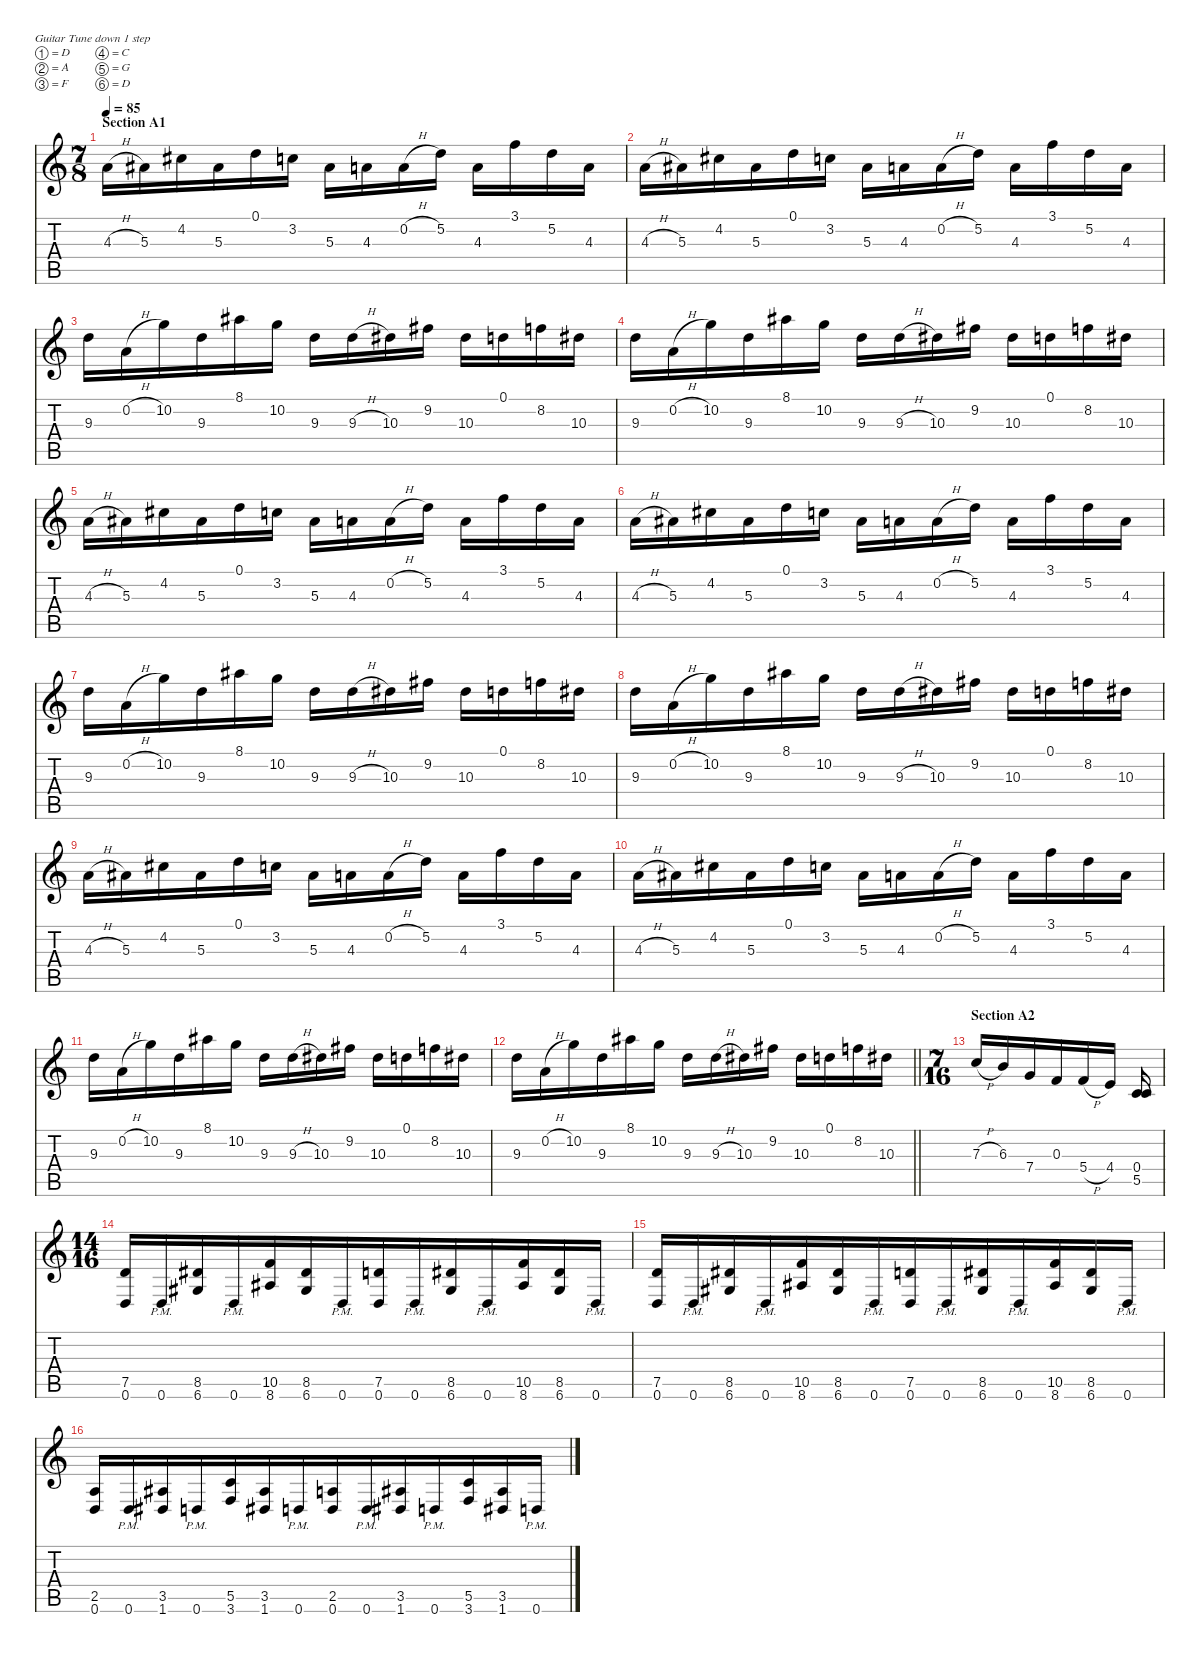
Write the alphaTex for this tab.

\defaultSystemsLayout 4
\hideDynamics
\bracketExtendMode nobrackets
\singleTrackTrackNamePolicy hidden
\multiTrackTrackNamePolicy hidden
\firstSystemTrackNameMode fullname
\firstSystemTrackNameOrientation horizontal
\otherSystemsTrackNameOrientation horizontal
\track ("Distortion 2" "dist.guit.") {instrument distortionguitar}
\staff {score tabs}
\tuning (D4 A3 F3 C3 G2 D2)
\ts (7 8)
\beaming (8 3 2 2)
\section ("" "Section A1")
\tempo 85
\clef g2
\ks c
4.3{h}.16{dy f instrument distortionguitar beam Down} 5.3{acc #}.16{beam Down} 4.2{acc #}.16{beam Down} 5.3{acc #}.16{beam Down} 0.1.16{beam Down} 3.2.16{beam Down} 5.3{acc #}.16{beam Down} 4.3.16{beam Down} 0.2{h}.16{beam Down} 5.2.16{beam Down} 4.3.16{beam Down} 3.1.16{beam Down} 5.2.16{beam Down} 4.3.16{beam Down} |
4.3{h}.16{beam Down} 5.3{acc #}.16{beam Down} 4.2{acc #}.16{beam Down} 5.3{acc #}.16{beam Down} 0.1.16{beam Down} 3.2.16{beam Down} 5.3{acc #}.16{beam Down} 4.3.16{beam Down} 0.2{h}.16{beam Down} 5.2.16{beam Down} 4.3.16{beam Down} 3.1.16{beam Down} 5.2.16{beam Down} 4.3.16{beam Down} |
9.3.16{beam Down} 0.2{h}.16{beam Down} 10.2.16{beam Down} 9.3.16{beam Down} 8.1{acc #}.16{beam Down} 10.2.16{beam Down} 9.3.16{beam Down} 9.3{h}.16{beam Down} 10.3{acc #}.16{beam Down} 9.2{acc #}.16{beam Down} 10.3{acc #}.16{beam Down} 0.1.16{beam Down} 8.2.16{beam Down} 10.3{acc #}.16{beam Down} |
9.3.16{beam Down} 0.2{h}.16{beam Down} 10.2.16{beam Down} 9.3.16{beam Down} 8.1{acc #}.16{beam Down} 10.2.16{beam Down} 9.3.16{beam Down} 9.3{h}.16{beam Down} 10.3{acc #}.16{beam Down} 9.2{acc #}.16{beam Down} 10.3{acc #}.16{beam Down} 0.1.16{beam Down} 8.2.16{beam Down} 10.3{acc #}.16{beam Down} |
4.3{h}.16{beam Down} 5.3{acc #}.16{beam Down} 4.2{acc #}.16{beam Down} 5.3{acc #}.16{beam Down} 0.1.16{beam Down} 3.2.16{beam Down} 5.3{acc #}.16{beam Down} 4.3.16{beam Down} 0.2{h}.16{beam Down} 5.2.16{beam Down} 4.3.16{beam Down} 3.1.16{beam Down} 5.2.16{beam Down} 4.3.16{beam Down} |
4.3{h}.16{beam Down} 5.3{acc #}.16{beam Down} 4.2{acc #}.16{beam Down} 5.3{acc #}.16{beam Down} 0.1.16{beam Down} 3.2.16{beam Down} 5.3{acc #}.16{beam Down} 4.3.16{beam Down} 0.2{h}.16{beam Down} 5.2.16{beam Down} 4.3.16{beam Down} 3.1.16{beam Down} 5.2.16{beam Down} 4.3.16{beam Down} |
9.3.16{beam Down} 0.2{h}.16{beam Down} 10.2.16{beam Down} 9.3.16{beam Down} 8.1{acc #}.16{beam Down} 10.2.16{beam Down} 9.3.16{beam Down} 9.3{h}.16{beam Down} 10.3{acc #}.16{beam Down} 9.2{acc #}.16{beam Down} 10.3{acc #}.16{beam Down} 0.1.16{beam Down} 8.2.16{beam Down} 10.3{acc #}.16{beam Down} |
9.3.16{beam Down} 0.2{h}.16{beam Down} 10.2.16{beam Down} 9.3.16{beam Down} 8.1{acc #}.16{beam Down} 10.2.16{beam Down} 9.3.16{beam Down} 9.3{h}.16{beam Down} 10.3{acc #}.16{beam Down} 9.2{acc #}.16{beam Down} 10.3{acc #}.16{beam Down} 0.1.16{beam Down} 8.2.16{beam Down} 10.3{acc #}.16{beam Down} |
4.3{h}.16{beam Down} 5.3{acc #}.16{beam Down} 4.2{acc #}.16{beam Down} 5.3{acc #}.16{beam Down} 0.1.16{beam Down} 3.2.16{beam Down} 5.3{acc #}.16{beam Down} 4.3.16{beam Down} 0.2{h}.16{beam Down} 5.2.16{beam Down} 4.3.16{beam Down} 3.1.16{beam Down} 5.2.16{beam Down} 4.3.16{beam Down} |
4.3{h}.16{beam Down} 5.3{acc #}.16{beam Down} 4.2{acc #}.16{beam Down} 5.3{acc #}.16{beam Down} 0.1.16{beam Down} 3.2.16{beam Down} 5.3{acc #}.16{beam Down} 4.3.16{beam Down} 0.2{h}.16{beam Down} 5.2.16{beam Down} 4.3.16{beam Down} 3.1.16{beam Down} 5.2.16{beam Down} 4.3.16{beam Down} |
9.3.16{beam Down} 0.2{h}.16{beam Down} 10.2.16{beam Down} 9.3.16{beam Down} 8.1{acc #}.16{beam Down} 10.2.16{beam Down} 9.3.16{beam Down} 9.3{h}.16{beam Down} 10.3{acc #}.16{beam Down} 9.2{acc #}.16{beam Down} 10.3{acc #}.16{beam Down} 0.1.16{beam Down} 8.2.16{beam Down} 10.3{acc #}.16{beam Down} |
\barLineRight lightlight
9.3.16{beam Down} 0.2{h}.16{beam Down} 10.2.16{beam Down} 9.3.16{beam Down} 8.1{acc #}.16{beam Down} 10.2.16{beam Down} 9.3.16{beam Down} 9.3{h}.16{beam Down} 10.3{acc #}.16{beam Down} 9.2{acc #}.16{beam Down} 10.3{acc #}.16{beam Down} 0.1.16{beam Down} 8.2.16{beam Down} 10.3{acc #}.16{beam Down} |
\ts (7 16)
\beaming (8 3)
\section ("" "Section A2")
7.3{h}.16{beam Up} 6.3.16{beam Up} 7.4.16{beam Up} 0.3.16{beam Up} 5.4{h}.16{beam Up} 4.4.16{beam Up} (0.4 5.5).16{beam Up} |
\ts (14 16)
\beaming (8 7)
(7.5 0.6).16{beam Up} 0.6{pm}.16{beam Up} (8.5{acc #} 6.6{acc #}).16{beam Up} 0.6{pm}.16{beam Up} (10.5 8.6{acc #}).16{beam Up} (8.5{acc #} 6.6{acc #}).16{beam Up} 0.6{pm}.16{beam Up} (7.5 0.6).16{beam Up} 0.6{pm}.16{beam Up} (8.5{acc #} 6.6{acc #}).16{beam Up} 0.6{pm}.16{beam Up} (10.5 8.6{acc #}).16{beam Up} (8.5{acc #} 6.6{acc #}).16{beam Up} 0.6{pm}.16{beam Up} |
(7.5 0.6).16{beam Up} 0.6{pm}.16{beam Up} (8.5{acc #} 6.6{acc #}).16{beam Up} 0.6{pm}.16{beam Up} (10.5 8.6{acc #}).16{beam Up} (8.5{acc #} 6.6{acc #}).16{beam Up} 0.6{pm}.16{beam Up} (7.5 0.6).16{beam Up} 0.6{pm}.16{beam Up} (8.5{acc #} 6.6{acc #}).16{beam Up} 0.6{pm}.16{beam Up} (10.5 8.6{acc #}).16{beam Up} (8.5{acc #} 6.6{acc #}).16{beam Up} 0.6{pm}.16{beam Up} |
(2.5 0.6).16{beam Up} 0.6{pm}.16{beam Up} (3.5{acc #} 1.6{acc #}).16{beam Up} 0.6{pm}.16{beam Up} (5.5 3.6).16{beam Up} (3.5{acc #} 1.6{acc #}).16{beam Up} 0.6{pm}.16{beam Up} (2.5 0.6).16{beam Up} 0.6{pm}.16{beam Up} (3.5{acc #} 1.6{acc #}).16{beam Up} 0.6{pm}.16{beam Up} (5.5 3.6).16{beam Up} (3.5{acc #} 1.6{acc #}).16{beam Up} 0.6{pm}.16{beam Up}
